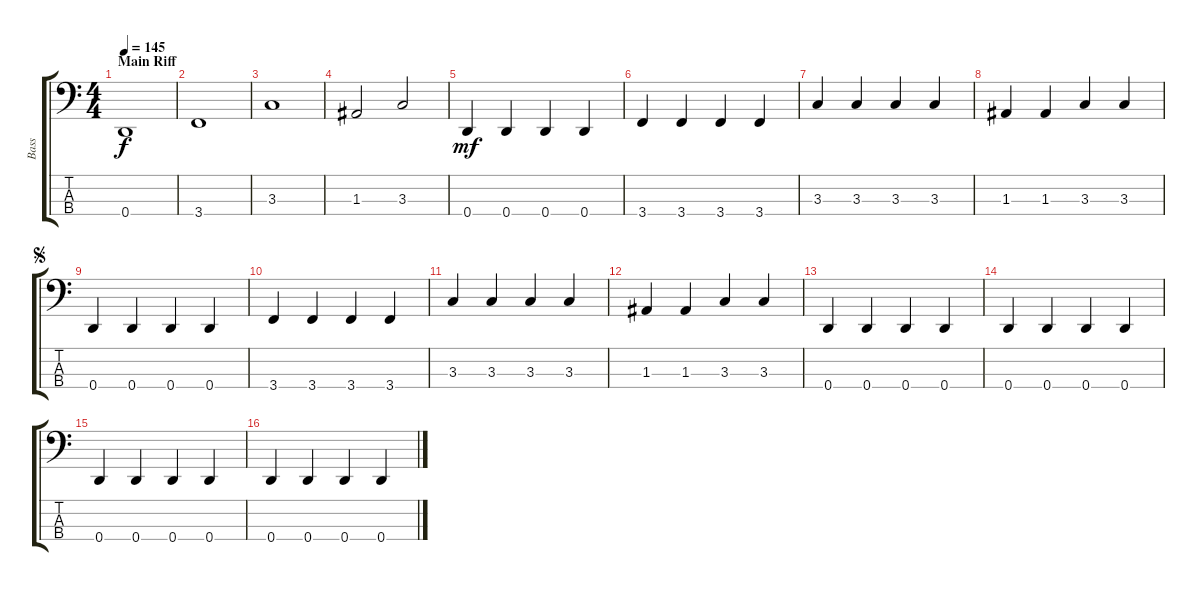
\track ("Bass" "Bass") {instrument electricbassfinger}
\staff {score tabs}
\tuning (G2 D2 A1 D1) {hide}
\ts (4 4)
\section ("" "Main Riff")
\tempo 145
\clef f4
\ks c
0.4.1{dy f} |
3.4.1 |
3.3.1 |
1.3.2 3.3.2 |
0.4.4{dy mf} 0.4.4 0.4.4 0.4.4 |
3.4.4 3.4.4 3.4.4 3.4.4 |
3.3.4 3.3.4 3.3.4 3.3.4 |
1.3.4 1.3.4 3.3.4 3.3.4 |
\jump segno
0.4.4 0.4.4 0.4.4 0.4.4 |
3.4.4 3.4.4 3.4.4 3.4.4 |
3.3.4 3.3.4 3.3.4 3.3.4 |
1.3.4 1.3.4 3.3.4 3.3.4 |
0.4.4 0.4.4 0.4.4 0.4.4 |
0.4.4 0.4.4 0.4.4 0.4.4 |
0.4.4 0.4.4 0.4.4 0.4.4 |
0.4.4 0.4.4 0.4.4 0.4.4
